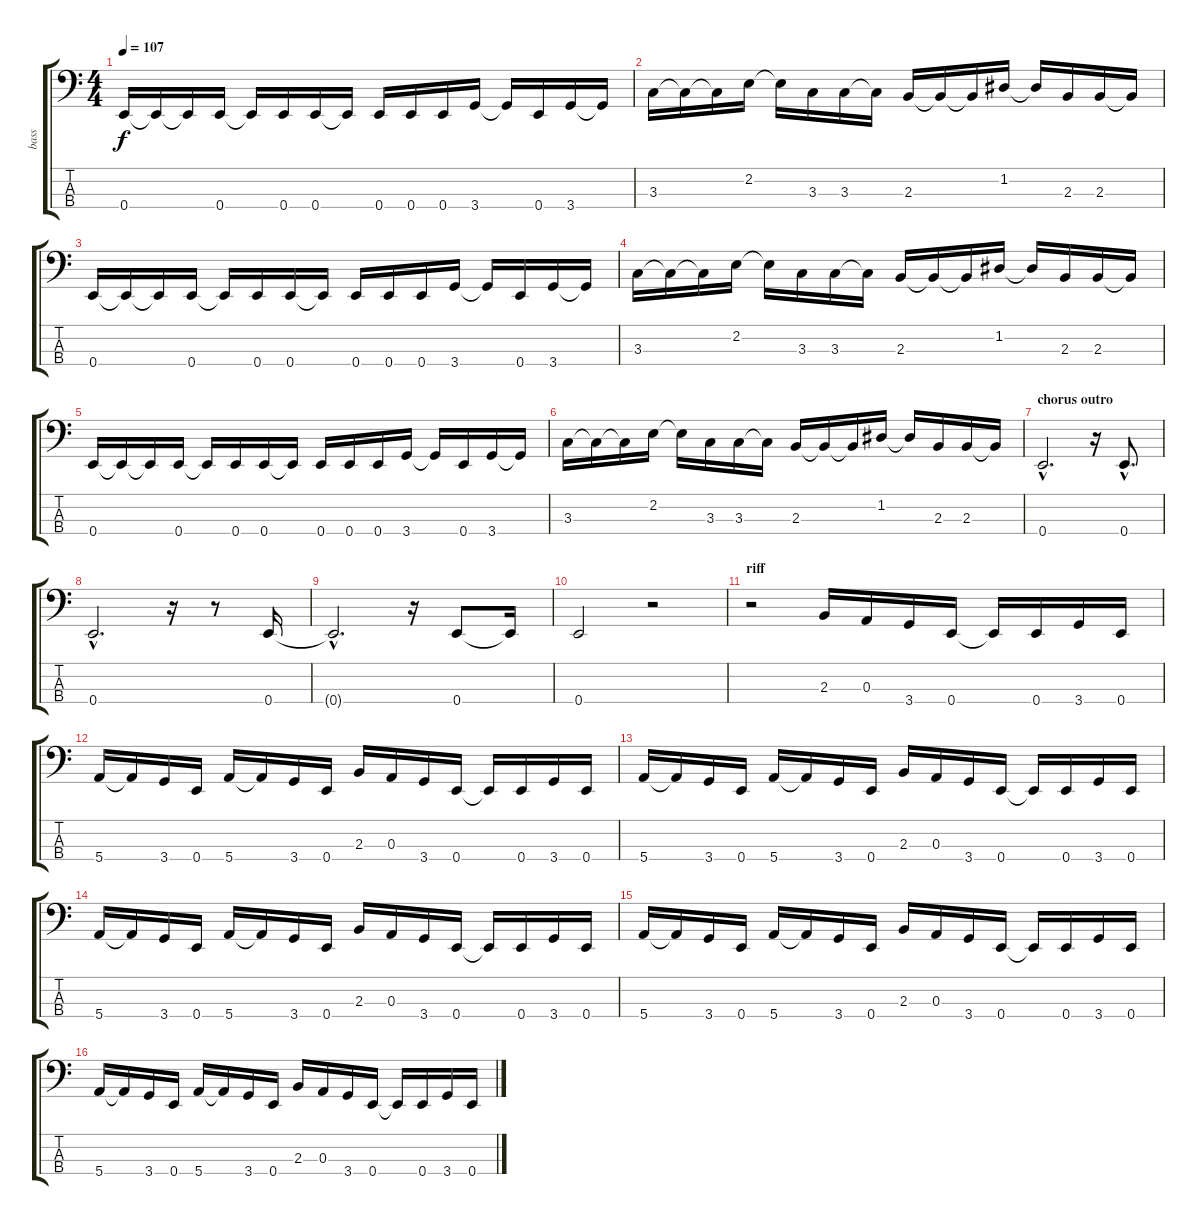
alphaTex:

\track ("bass" "bass") {instrument electricbasspick}
\staff {score tabs}
\tuning (G2 D2 A1 E1) {hide}
\ts (4 4)
\tempo 107
\clef f4
\ks c
0.4.16{dy f} 0.4{t}.16 0.4{t}.16 0.4.16 0.4{t}.16 0.4.16 0.4.16 0.4{t}.16 0.4.16 0.4.16 0.4.16 3.4.16 3.4{t}.16 0.4.16 3.4.16 3.4{t}.16 |
3.3.16 3.3{t}.16 3.3{t}.16 2.2.16 2.2{t}.16 3.3.16 3.3.16 3.3{t}.16 2.3.16 2.3{t}.16 2.3{t}.16 1.2.16 1.2{t}.16 2.3.16 2.3.16 2.3{t}.16 |
0.4.16 0.4{t}.16 0.4{t}.16 0.4.16 0.4{t}.16 0.4.16 0.4.16 0.4{t}.16 0.4.16 0.4.16 0.4.16 3.4.16 3.4{t}.16 0.4.16 3.4.16 3.4{t}.16 |
3.3.16 3.3{t}.16 3.3{t}.16 2.2.16 2.2{t}.16 3.3.16 3.3.16 3.3{t}.16 2.3.16 2.3{t}.16 2.3{t}.16 1.2.16 1.2{t}.16 2.3.16 2.3.16 2.3{t}.16 |
0.4.16 0.4{t}.16 0.4{t}.16 0.4.16 0.4{t}.16 0.4.16 0.4.16 0.4{t}.16 0.4.16 0.4.16 0.4.16 3.4.16 3.4{t}.16 0.4.16 3.4.16 3.4{t}.16 |
3.3.16 3.3{t}.16 3.3{t}.16 2.2.16 2.2{t}.16 3.3.16 3.3.16 3.3{t}.16 2.3.16 2.3{t}.16 2.3{t}.16 1.2.16 1.2{t}.16 2.3.16 2.3.16 2.3{t}.16 |
\section ("" "chorus outro")
0.4{hac}.2{d} r.16 0.4{hac}.8{d} |
0.4{hac}.2{d} r.16 r.8 0.4.16 |
0.4{hac t}.2{d} r.16 0.4.8 0.4{t}.16 |
0.4.2 r.2 |
\section ("" "riff")
r.2 2.3.16 0.3.16 3.4.16 0.4.16 0.4{t}.16 0.4.16 3.4.16 0.4.16 |
5.4.16 5.4{t}.16 3.4.16 0.4.16 5.4.16 5.4{t}.16 3.4.16 0.4.16 2.3.16 0.3.16 3.4.16 0.4.16 0.4{t}.16 0.4.16 3.4.16 0.4.16 |
5.4.16 5.4{t}.16 3.4.16 0.4.16 5.4.16 5.4{t}.16 3.4.16 0.4.16 2.3.16 0.3.16 3.4.16 0.4.16 0.4{t}.16 0.4.16 3.4.16 0.4.16 |
5.4.16 5.4{t}.16 3.4.16 0.4.16 5.4.16 5.4{t}.16 3.4.16 0.4.16 2.3.16 0.3.16 3.4.16 0.4.16 0.4{t}.16 0.4.16 3.4.16 0.4.16 |
5.4.16 5.4{t}.16 3.4.16 0.4.16 5.4.16 5.4{t}.16 3.4.16 0.4.16 2.3.16 0.3.16 3.4.16 0.4.16 0.4{t}.16 0.4.16 3.4.16 0.4.16 |
5.4.16 5.4{t}.16 3.4.16 0.4.16 5.4.16 5.4{t}.16 3.4.16 0.4.16 2.3.16 0.3.16 3.4.16 0.4.16 0.4{t}.16 0.4.16 3.4.16 0.4.16
